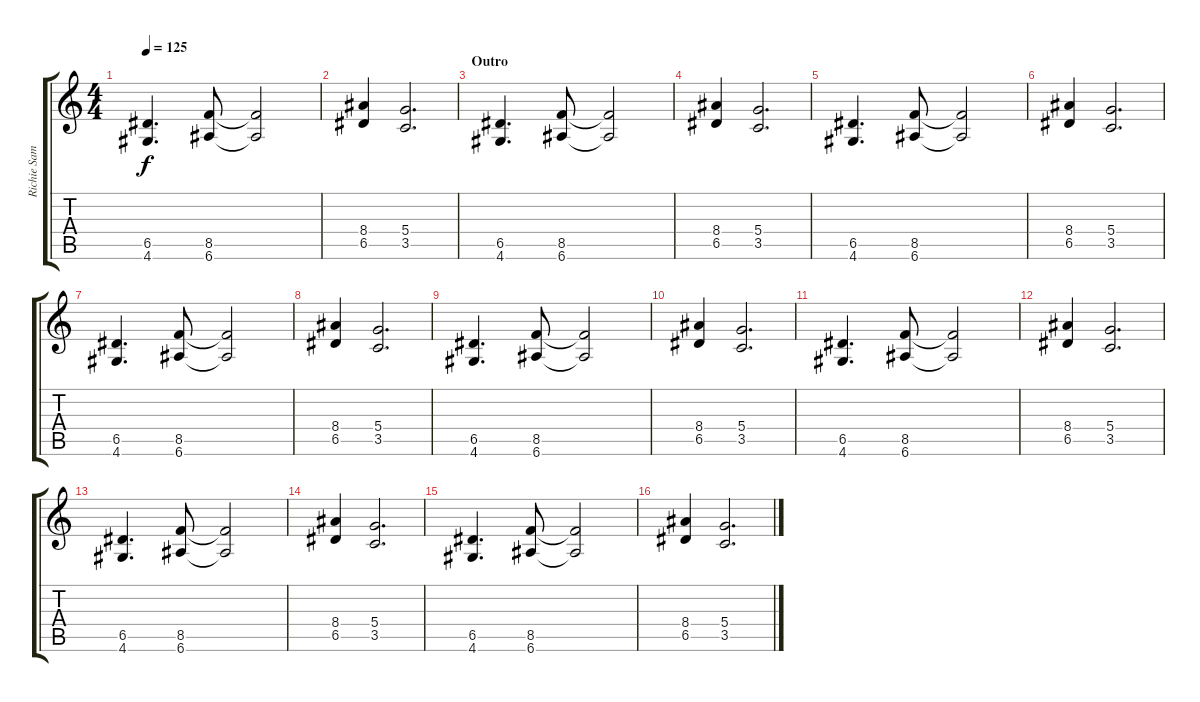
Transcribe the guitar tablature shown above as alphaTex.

\track ("Richie Sambora (Rythm)" "Richie Sam") {instrument overdrivenguitar}
\staff {score tabs}
\tuning (E4 B3 G3 D3 A2 E2) {hide}
\ts (4 4)
\tempo 125
\clef g2
\ks c
(6.5 4.6).4{d dy f} (8.5 6.6).8 (8.5{t} 6.6{t}).2 |
(8.4 6.5).4 (5.4 3.5).2{d} |
\section ("" "Outro")
(6.5 4.6).4{d} (8.5 6.6).8 (8.5{t} 6.6{t}).2 |
(8.4 6.5).4 (5.4 3.5).2{d} |
(6.5 4.6).4{d} (8.5 6.6).8 (8.5{t} 6.6{t}).2 |
(8.4 6.5).4 (5.4 3.5).2{d} |
(6.5 4.6).4{d} (8.5 6.6).8 (8.5{t} 6.6{t}).2 |
(8.4 6.5).4 (5.4 3.5).2{d} |
(6.5 4.6).4{d} (8.5 6.6).8 (8.5{t} 6.6{t}).2 |
(8.4 6.5).4 (5.4 3.5).2{d} |
(6.5 4.6).4{d} (8.5 6.6).8 (8.5{t} 6.6{t}).2 |
(8.4 6.5).4 (5.4 3.5).2{d} |
(6.5 4.6).4{d} (8.5 6.6).8 (8.5{t} 6.6{t}).2 |
(8.4 6.5).4 (5.4 3.5).2{d} |
(6.5 4.6).4{d} (8.5 6.6).8 (8.5{t} 6.6{t}).2 |
(8.4 6.5).4 (5.4 3.5).2{d}
